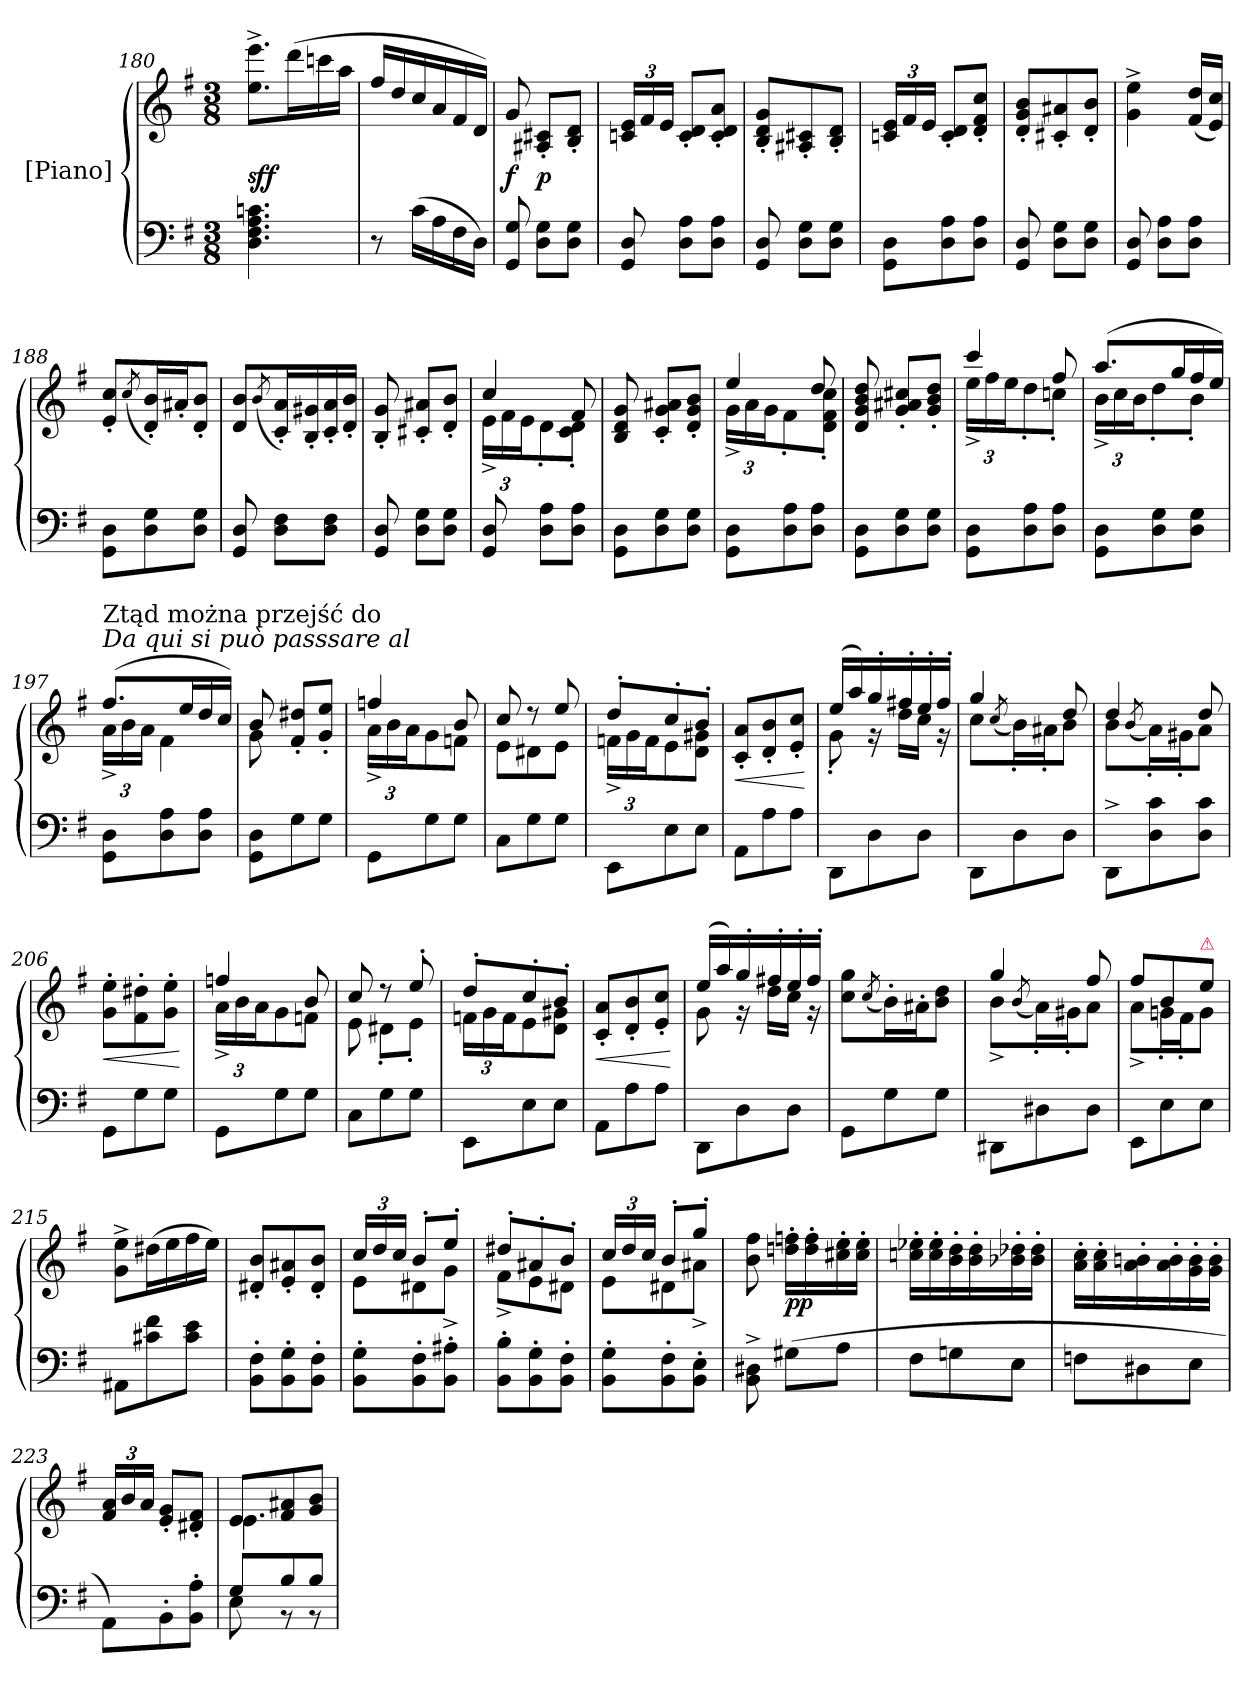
**kern	**kern	**dynam
*part2	*part1	*part1
*staff2	*staff1	*staff1
*I"[Piano]	*I"[Piano]	*
*clefF4	*clefG2	*
*k[f#]	*k[f#]	*
*G:	*G:	*
*M3/8	*M3/8	*
=180	=180	=180
4.D\ 4.F#\ 4.A\ 4.cn\	8.ee^\ 8.eee^\L	sff
.	(16ddd\L	.
.	16cccn\	.
.	16aa\JJ	.
=181	=181	=181
8r	16ff#/LL	.
.	16dd/	.
(16c\LL	16cc/	.
16A\	16a/	.
16F#\	16f#/	.
16D\JJ)	16d/JJ)	.
=182	=182	=182
8GG/ 8G/	8g/	f
8D\ 8G\L	8A#X'/ 8c#X'/L	p
8D\ 8G\J	8B'/ 8d'/J	.
=183	=183	=183
8GG/ 8D/	24cn/ 24e/LL	.
.	24f#/	.
.	24e/JJ	.
8D\ 8A\L	8c'/ 8d'/L	.
8D\ 8A\J	8c'/ 8d'/ 8a'/J	.
=184	=184	=184
8GG/ 8D/	8B'/ 8d'/ 8g'/L	.
8D\ 8G\L	8A#X'/ 8c#X'/	.
8D\ 8G\J	8B'/ 8d'/J	.
=185	=185	=185
8GG\ 8D\L	24cn/ 24e/LL	.
.	24f#/	.
.	24e/JJ	.
8D\ 8A\	8c'/ 8d'/L	.
8D\ 8A\J	8d'/ 8f#'/ 8cc'/J	.
=186	=186	=186
8GG/ 8D/	8d'/ 8g'/ 8b'/L	.
8D\ 8G\L	8c#X'/ 8a#X'/	.
8D\ 8G\J	8d'/ 8b'/J	.
=187	=187	=187
8GG/ 8D/	4g^\ 4ee^\	.
8D\ 8A\L	.	.
8D\ 8A\J	(16f#/ 16dd/LL	.
.	16e/ 16cc/JJ)	.
=188	=188	=188
8GG\ 8D\L	8e'/ 8cc'/L	.
.	(8qcc/	.
8D\ 8G\	16d'/ 16b'/L)	.
.	16a#X'/J	.
8D\ 8G\J	8d'/ 8b'/J	.
=189	=189	=189
8GG/ 8D/	8d/ 8b/L	.
.	(8qb/	.
8D\ 8F#\L	16c'/ 16a'/L)	.
.	16B'/ 16g#X'/	.
8D\ 8F#\J	16c'/ 16a'/	.
.	16d'/ 16b'/JJ	.
=190	=190	=190
8GG/ 8D/	8B'/ 8g'/	.
8D\ 8G\L	8c#X'/ 8a#X'/L	.
8D\ 8G\J	8d'/ 8b'/J	.
=191	=191	=191
*	*^	*
8GG/ 8D/	4cc/	24e^\LL	.
.	.	24f#\	.
.	.	24e\J	.
8D\ 8A\L	.	8d'\	.
8D\ 8A\J	8f#/	8c'\ 8d'\J	.
*	*v	*v	*
=192	=192	=192
8GG\ 8D\L	8B/ 8d/ 8g/	.
8D\ 8G\	8c'/ 8g'/ 8a#X'/L	.
8D\ 8G\J	8d'/ 8g'/ 8b'/J	.
=193	=193	=193
*	*^	*
8GG\ 8D\L	4ee/	24g^\LL	.
.	.	24a\	.
.	.	24g\J	.
8D\ 8A\	.	8f#'\	.
8D\ 8A\J	8dd/	8d'\ 8f#'\ 8cc'\J	.
*	*v	*v	*
=194	=194	=194
8GG\ 8D\L	8d/ 8g/ 8b/ 8dd/	.
8D\ 8G\	8g'/ 8a#X'/ 8cc#X'/L	.
8D\ 8G\J	8g'/ 8b'/ 8dd'/J	.
=195	=195	=195
*	*^	*
8GG\ 8D\L	4ccc/	24ee^\LL	.
.	.	24ff#\	.
.	.	24ee\J	.
8D\ 8A\	.	8dd'\	.
8D\ 8A\J	8ff#/	8ccn'\J	.
=196	=196	=196	=196
8GG\ 8D\L	(8.aa/L	24b^\LL	.
.	.	24cc\	.
.	.	24b\J	.
8D\ 8G\	.	8dd'\	.
.	16gg/L	.	.
8D\ 8G\J	16ff#/	8b'\J	.
.	16ee/JJ)	.	.
=197	=197	=197	=197
!	!LO:TX:a:i:t=Da qui si può passsare al	!	!
!	!LO:TX:a:t=Ztąd można przejść do	!	!
8GG\ 8D\L	(8.ff#/L	24a^\LL	.
.	.	24b\	.
.	.	24a\JJ	.
8D\ 8A\	.	4f#\	.
.	16ee/L	.	.
8D\ 8A\J	16dd/	.	.
.	16cc/JJ)	.	.
=198	=198	=198	=198
8GG\ 8D\L	8b/	8g\	.
8G\	8f#'/ 8dd#X'/L	4ryy	.
8G\J	8g'/ 8ee'/J	.	.
=199	=199	=199	=199
8GG\L	4ffn/	24a^\LL	.
.	.	24b\	.
.	.	24a\J	.
8G\	.	8g\	.
8G\J	8b/	8fn\J	.
=200	=200	=200	=200
8C\L	8cc/	8e\L	.
8G\	8rdd	8d#X\	.
8G\J	8ee/	8e\J	.
=201	=201	=201	=201
8EE\L	8dd'/L	24fn^\LL	.
.	.	24g\	.
.	.	24f\J	.
8E\	8cc'/	8e\	.
8E\J	8b'/J	8d\ 8g#X\J	.
=202	=202	=202	=202
!	!	!	!LO:HP:b
*	*v	*v	*
8AA\L	8c'/ 8a'/L	<
8A\	8d'/ 8b'/	.
8A\J	8e'/ 8cc'/J	.
.	.	[
=203	=203	=203
*	*^	*
8DD\L	(16ee/LL	8g'\	.
.	16aa/)	.	.
8D\	16gg'/	16r	.
.	16ff#X'/	16dd\LL	.
8D\J	16ee'/	16cc\JJ	.
.	16ff#'/JJ	16r	.
=204	=204	=204	=204
8DD\L	4gg/	8cc\L	.
.	.	(8qcc/	.
8D\	.	16b'\L)	.
.	.	16a#X'\J	.
8D\J	8dd/	8b\J	.
=205	=205	=205	=205
8DD^\L	4dd/	8b\L	.
.	.	(8qb/	.
8D\ 8c\	.	16a'\L)	.
.	.	16g#X'\J	.
8D\ 8c\J	8dd/	8a\J	.
=206	=206	=206	=206
!	!	!	!LO:HP:b
*	*v	*v	*
8GG\L	8g'\ 8ee'\L	<
8G\	8f#'\ 8dd#X'\	.
8G\J	8g'\ 8ee'\J	.
.	.	[
=207	=207	=207
*	*^	*
8GG\L	4ffn/	24a^\LL	.
.	.	24b\	.
.	.	24a\J	.
8G\	.	8g\	.
8G\J	8b/	8fn\J	.
=208	=208	=208	=208
8C\L	8cc/	8e\	.
8G\	8rdd	8d#X'\L	.
8G\J	8ee'/	8e'\J	.
=209	=209	=209	=209
8EE\L	8dd'/L	24fn\LL	.
.	.	24g\	.
.	.	24f\J	.
8E\	8cc'/	8e\	.
8E\J	8b'/J	8d\ 8g#X\J	.
=210	=210	=210	=210
!	!	!	!LO:HP:b
*	*v	*v	*
8AA\L	8c'/ 8a'/L	<
8A\	8d'/ 8b'/	.
8A\J	8e'/ 8cc'/J	.
.	.	[
=211	=211	=211
*	*^	*
8DD\L	(16ee/LL	8g\	.
.	16aa/)	.	.
8D\	16gg'/	16r	.
.	16ff#X'/	16dd\LL	.
8D\J	16ee'/	16cc\JJ	.
.	16ff#'/JJ	16r	.
*	*v	*v	*
=212	=212	=212
8GG\L	8cc\ 8gg\L	.
.	(8qcc/	.
8G\	16b'\L)	.
.	16a#X'\J	.
8G\J	8b\ 8dd\J	.
=213	=213	=213
*	*^	*
8DD#X\L	4gg/	8b^\L	.
.	.	(8qb/	.
8D#X\	.	16a'\L)	.
.	.	16g#X'\J	.
8D#\J	8ff#/	8a\J	.
=214	=214	=214	=214
8EE\L	8ff#/L	8a^<\L	.
8E\	8b/	16gn'\L	.
.	.	16f#'\J	.
!	!LO:TX:a:color=crimson:t=⚠	!	!
8E\J	8ee/J	8g\J	.
*	*v	*v	*
=215	=215	=215
8AA#X\L	8g^\ 8ee^\L	.
8c#X\ 8f#\	(16dd#X\L	.
.	16ee\	.
8c#\ 8e\J	16ff#\	.
.	16ee\JJ)	.
=216	=216	=216
8BB'\ 8F#'\L	8d#X'/ 8b'/L	.
8BB'\ 8G'\	8e'/ 8a#X'/	.
8BB'\ 8F#'\J	8d#'/ 8b'/J	.
=217	=217	=217
*	*^	*
8BB'\ 8G'\L	24cc/LL	8e\L	.
.	24dd/	.	.
.	24cc/JJ	.	.
8BB'\ 8F#'\	8b'/L	8d#X\	.
8BB'\ 8A#X'\J	8ee'/J	8g^\J	.
=218	=218	=218	=218
8BB'\ 8B'\L	8dd#X'/L	8f#^\L	.
8BB'\ 8G'\	8a#X'/	8e\	.
8BB'\ 8F#'\J	8b'/J	8d#X\J	.
=219	=219	=219	=219
8BB'\ 8G'\L	24cc/LL	8e\L	.
.	24dd/	.	.
.	24cc/JJ	.	.
8BB'\ 8F#'\	8b'/L	8d#X\	.
8BB'\ 8E'\J	8gg'/J	8a#X^\J	.
*	*v	*v	*
=220	=220	=220
8BB^\ 8D#X^\	8b\ 8ff#\	.
(8G#X\L	16ddn'\ 16ffn'\LL	pp
.	16dd'\ 16ff'\	.
8A\J	16cc#X'\ 16ee'\	.
.	16cc#'\ 16ee'\JJ	.
=221	=221	=221
8F#\L	16ccn'\ 16ee-X'\LL	.
.	16cc'\ 16ee-'\	.
8Gn\	16b'\ 16dd'\	.
.	16b'\ 16dd'\	.
8E\J	16b-X'\ 16dd-X'\	.
.	16b-'\ 16dd-'\JJ	.
=222	=222	=222
8Fn\L	16a'\ 16cc'\LL	.
.	16a'\ 16cc'\	.
8D#X\	16a'\ 16bn'\	.
.	16a'\ 16b'\	.
8E\J	16g'\ 16b'\	.
.	16g'\ 16b'\JJ	.
=223	=223	=223
8AA\L)	24f#/ 24a/LL	.
.	24b/	.
.	24a/JJ	.
8BB'\	8e'/ 8g'/L	.
8BB'\ 8A'\J	8d#X'/ 8f#'/J	.
=224	=224	=224
*^	*	*
!	!	!LO:N:vis=4.	!
*	*	*^	*
8G/L	8E\	8e/	4.e\	.
8B/	8r	8f#/ 8a#X/	.	.
8B/J	8r	8g/ 8b/J	.	.
*v	*v	*	*	*
*	*v	*v	*
=	=	=
*-	*-	*-
